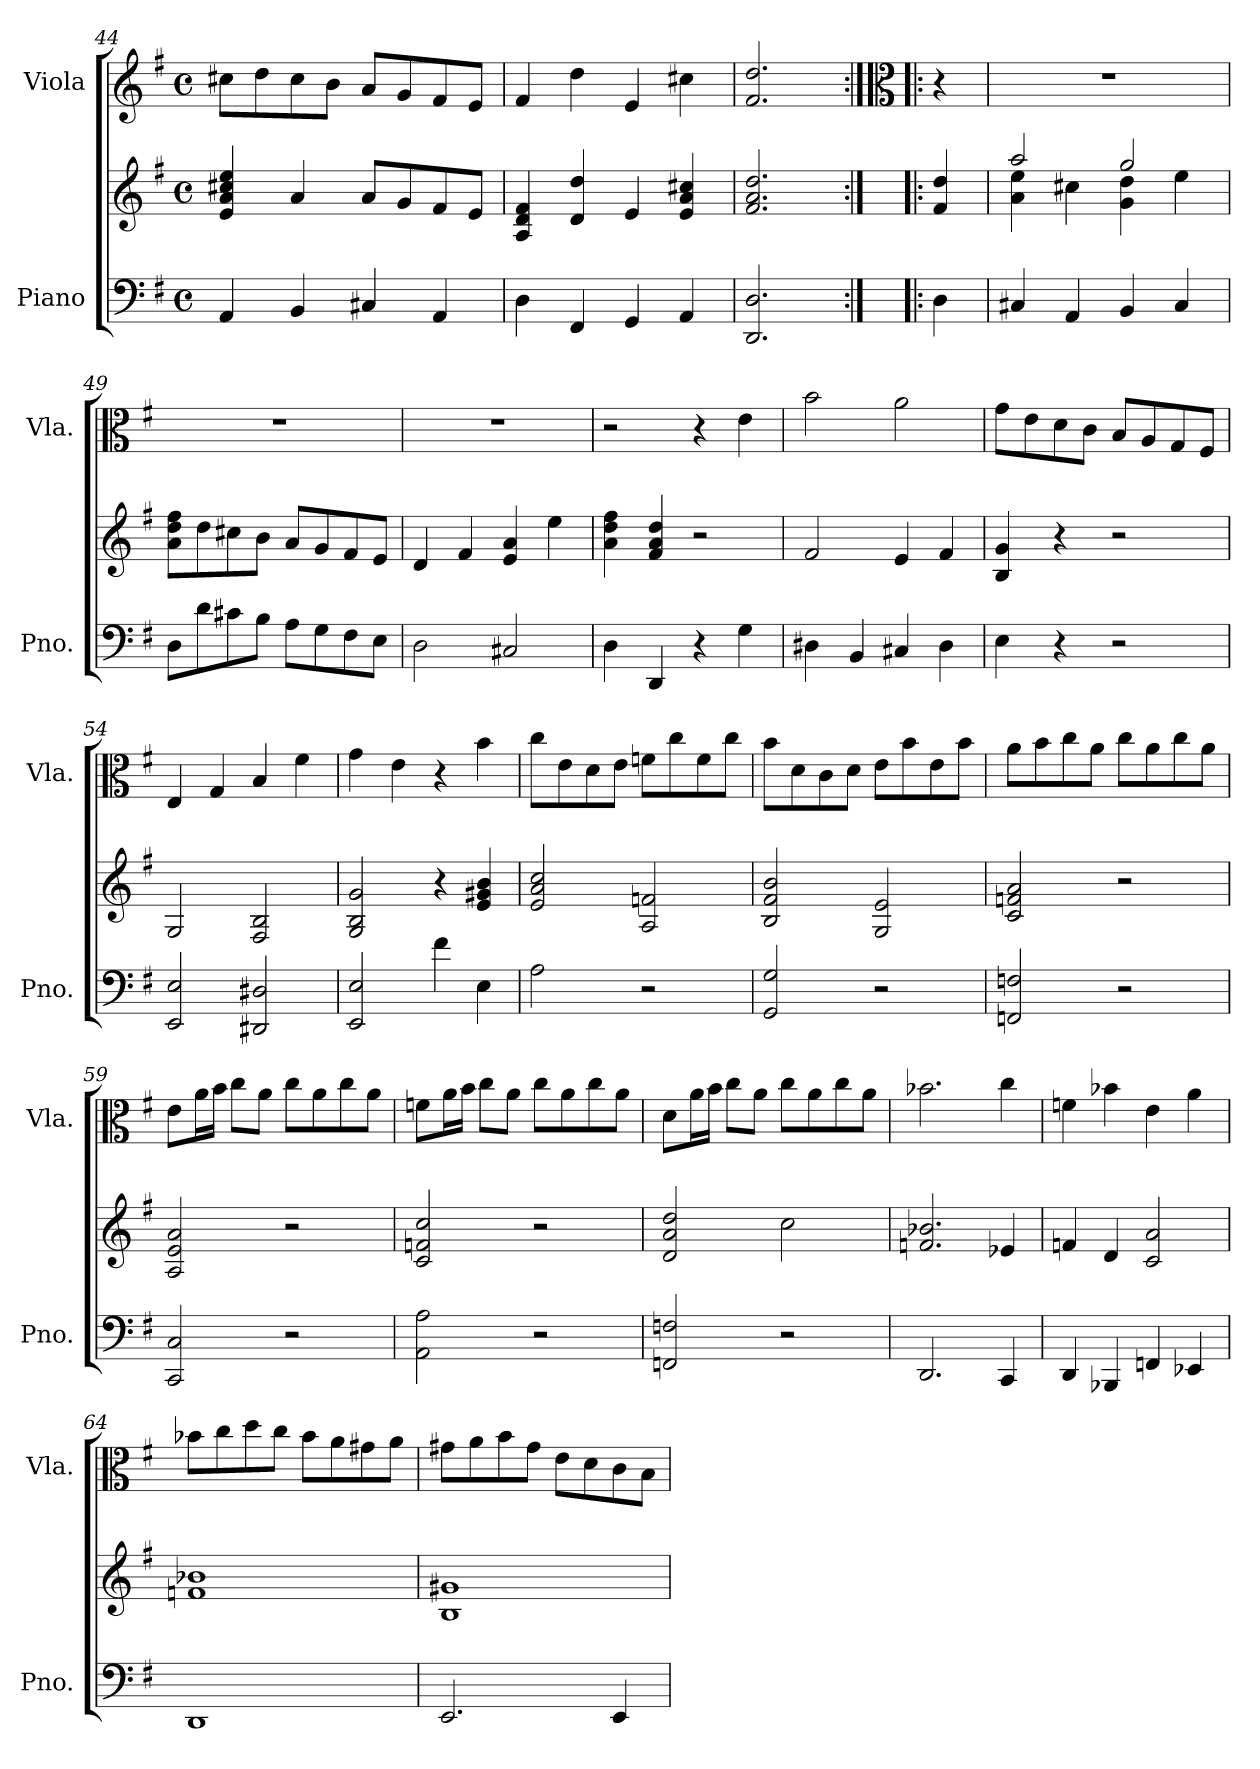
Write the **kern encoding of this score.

**kern	**kern	**kern
*part2	*part2	*part1
*staff3	*staff2	*staff1
*I"Piano	*	*I"Viola
*I'Pno.	*	*I'Vla.
*clefF4	*clefG2	*clefG2
*k[f#]	*k[f#]	*k[f#]
*M4/4	*M4/4	*M4/4
*met(c)	*met(c)	*met(c)
=44	=44	=44
4AA/	4e/ 4a/ 4cc#X/ 4ee/	8cc#X\L
.	.	8dd\
4BB/	4a/	8cc#\
.	.	8b\J
4C#X/	8a/L	8a/L
.	8g/	8g/
4AA/	8f#/	8f#/
.	8e/J	8e/J
!!LO:PB:g=z
=45	=45	=45
4D\	4A/ 4d/ 4f#/	4f#/
4FF#/	4d/ 4dd/	4dd\
4GG/	4e/	4e/
4AA/	4e/ 4a/ 4cc#X/	4cc#X\
=46	=46	=46
2.DD/ 2.D/	2.f#/ 2.a/ 2.dd/	2.f#/ 2.dd/
=47:|!|:	=47:|!|:	=47:|!|:
*	*	*clefC3
4D\	4f#/ 4dd/	4r
=48	=48	=48
*	*^	*
4C#X/	2aa/	4a\ 4ee\	1r
4AA/	.	4cc#X\	.
4BB/	2gg/	4g\ 4dd\	.
4C#/	.	4ee\	.
*	*v	*v	*
=49	=49	=49
8D\L	8a\ 8dd\ 8ff#\L	1r
8d\	8dd\	.
8c#X\	8cc#X\	.
8B\J	8b\J	.
8A\L	8a/L	.
8G\	8g/	.
8F#\	8f#/	.
8E\J	8e/J	.
=50	=50	=50
2D\	4d/	1r
.	4f#/	.
2C#X/	4e/ 4a/	.
.	4ee\	.
=51	=51	=51
4D\	4a\ 4dd\ 4ff#\	2r
4DD/	4f#/ 4a/ 4dd/	.
4r	2r	4r
4G\	.	4e\
!!LO:LB:g=z
=52	=52	=52
4D#X\	2f#/	2b\
4BB/	.	.
4C#X/	4e/	2a\
4D#\	4f#/	.
=53	=53	=53
4E\	4B/ 4g/	8g\L
.	.	8e\
4r	4r	8d\
.	.	8c\J
2r	2r	8B/L
.	.	8A/
.	.	8G/
.	.	8F#/J
=54	=54	=54
2EE/ 2E/	2G/	4E/
.	.	4G/
2DD#X/ 2D#X/	2F#/ 2B/	4B/
.	.	4f#\
=55	=55	=55
2EE/ 2E/	2G/ 2B/ 2g/	4g\
.	.	4e\
4f#\	4r	4r
4E\	4e/ 4g#X/ 4b/	4b\
=56	=56	=56
2A\	2e/ 2a/ 2cc/	8cc\L
.	.	8e\
.	.	8d\
.	.	8e\J
2r	2A/ 2fn/	8fn\L
.	.	8cc\
.	.	8f\
.	.	8cc\J
!!LO:LB:g=z
=57	=57	=57
2GG/ 2G/	2B/ 2f#/ 2b/	8b\L
.	.	8d\
.	.	8c\
.	.	8d\J
2r	2G/ 2e/	8e\L
.	.	8b\
.	.	8e\
.	.	8b\J
=58	=58	=58
2FFn/ 2Fn/	2c/ 2fn/ 2a/	8a\L
.	.	8b\
.	.	8cc\
.	.	8a\J
2r	2r	8cc\L
.	.	8a\
.	.	8cc\
.	.	8a\J
=59	=59	=59
2CC/ 2C/	2A/ 2e/ 2a/	8e\L
.	.	16a\L
.	.	16b\JJ
.	.	8cc\L
.	.	8a\J
2r	2r	8cc\L
.	.	8a\
.	.	8cc\
.	.	8a\J
=60	=60	=60
2AA\ 2A\	2c/ 2fn/ 2cc/	8fn\L
.	.	16a\L
.	.	16b\JJ
.	.	8cc\L
.	.	8a\J
2r	2r	8cc\L
.	.	8a\
.	.	8cc\
.	.	8a\J
!!LO:LB:g=z
=61	=61	=61
2FFn/ 2Fn/	2d/ 2a/ 2dd/	8d\L
.	.	16a\L
.	.	16b\JJ
.	.	8cc\L
.	.	8a\J
2r	2cc\	8cc\L
.	.	8a\
.	.	8cc\
.	.	8a\J
=62	=62	=62
2.DD/	2.fn/ 2.b-X/	2.b-X\
4CC/	4e-X/	4cc\
=63	=63	=63
4DD/	4fn/	4fn\
4BBB-X/	4d/	4b-X\
4FFn/	2c/ 2a/	4e\
4EE-X/	.	4a\
=64	=64	=64
1DD	1fn 1b-X	8b-X\L
.	.	8cc\
.	.	8dd\
.	.	8cc\J
.	.	8b-\L
.	.	8a\
.	.	8g#X\
.	.	8a\J
=65	=65	=65
2.EE/	1B 1g#X	8g#X\L
.	.	8a\
.	.	8b\
.	.	8g#\J
.	.	8e\L
.	.	8d\
4EE/	.	8c\
.	.	8B\J
=	=	=
*-	*-	*-
